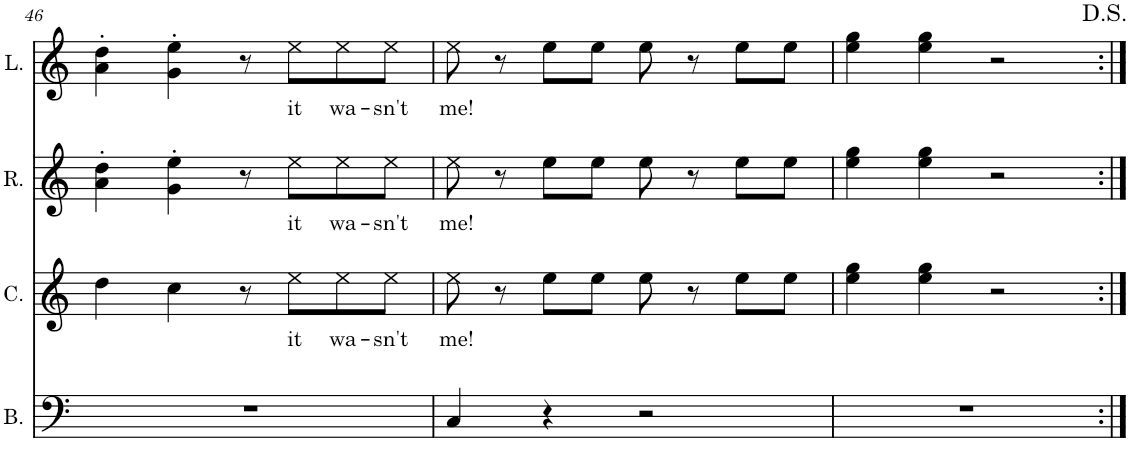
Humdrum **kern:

**kern	**kern	**text	**kern	**text	**kern	**text
*part4	*part3	*part3	*part2	*part2	*part1	*part1
*staff4	*staff3	*staff3	*staff2	*staff2	*staff1	*staff1
*I"Bass	*I"Chords	*	*I"Riff	*	*I"Lead	*
*I'B.	*I'C.	*	*I'R.	*	*I'L.	*
!!LO:PB:g=z
*clefF4	*clefG2	*	*clefG2	*	*clefG2	*
*	*Trd5c9	*	*Trd1c2	*	*Trd1c2	*
*k[]	*k[]	*	*k[]	*	*k[]	*
*M4/4	*M4/4	*	*M4/4	*	*M4/4	*
=46	=46	=46	=46	=46	=46	=46
1r	4dd\	.	4a\' 4dd\'	.	4a\' 4dd\'	.
.	4cc\	.	4g\' 4ee\'	.	4g\' 4ee\'	.
.	8r	.	8r	.	8r	.
!	!	!LO:LY:b	!	!LO:LY:b	!	!LO:LY:b
.	8ee\L	it	8ee\L	it	8ee\L	it
!	!	!LO:LY:b	!	!LO:LY:b	!	!LO:LY:b
.	8ee\	wa-	8ee\	wa-	8ee\	wa-
!	!	!LO:LY:b	!	!LO:LY:b	!	!LO:LY:b
.	8ee\J	-sn't	8ee\J	-sn't	8ee\J	-sn't
=47	=47	=47	=47	=47	=47	=47
!	!	!LO:LY:b	!	!LO:LY:b	!	!LO:LY:b
4C/	8ee\	me!	8ee\	me!	8ee\	me!
.	8r	.	8r	.	8r	.
4r	8ee\L	.	8ee\L	.	8ee\L	.
.	8ee\J	.	8ee\J	.	8ee\J	.
2r	8ee\	.	8ee\	.	8ee\	.
.	8r	.	8r	.	8r	.
.	8ee\L	.	8ee\L	.	8ee\L	.
.	8ee\J	.	8ee\J	.	8ee\J	.
=48	=48	=48	=48	=48	=48	=48
1r	4ee\ 4gg\	.	4ee\ 4gg\	.	4ee\ 4gg\	.
.	4ee\ 4gg\	.	4ee\ 4gg\	.	4ee\ 4gg\	.
.	2r	.	2r	.	2r	.
=:|!	=:|!	=:|!	=:|!	=:|!	=:|!	=:|!
*-	*-	*-	*-	*-	*-	*-
